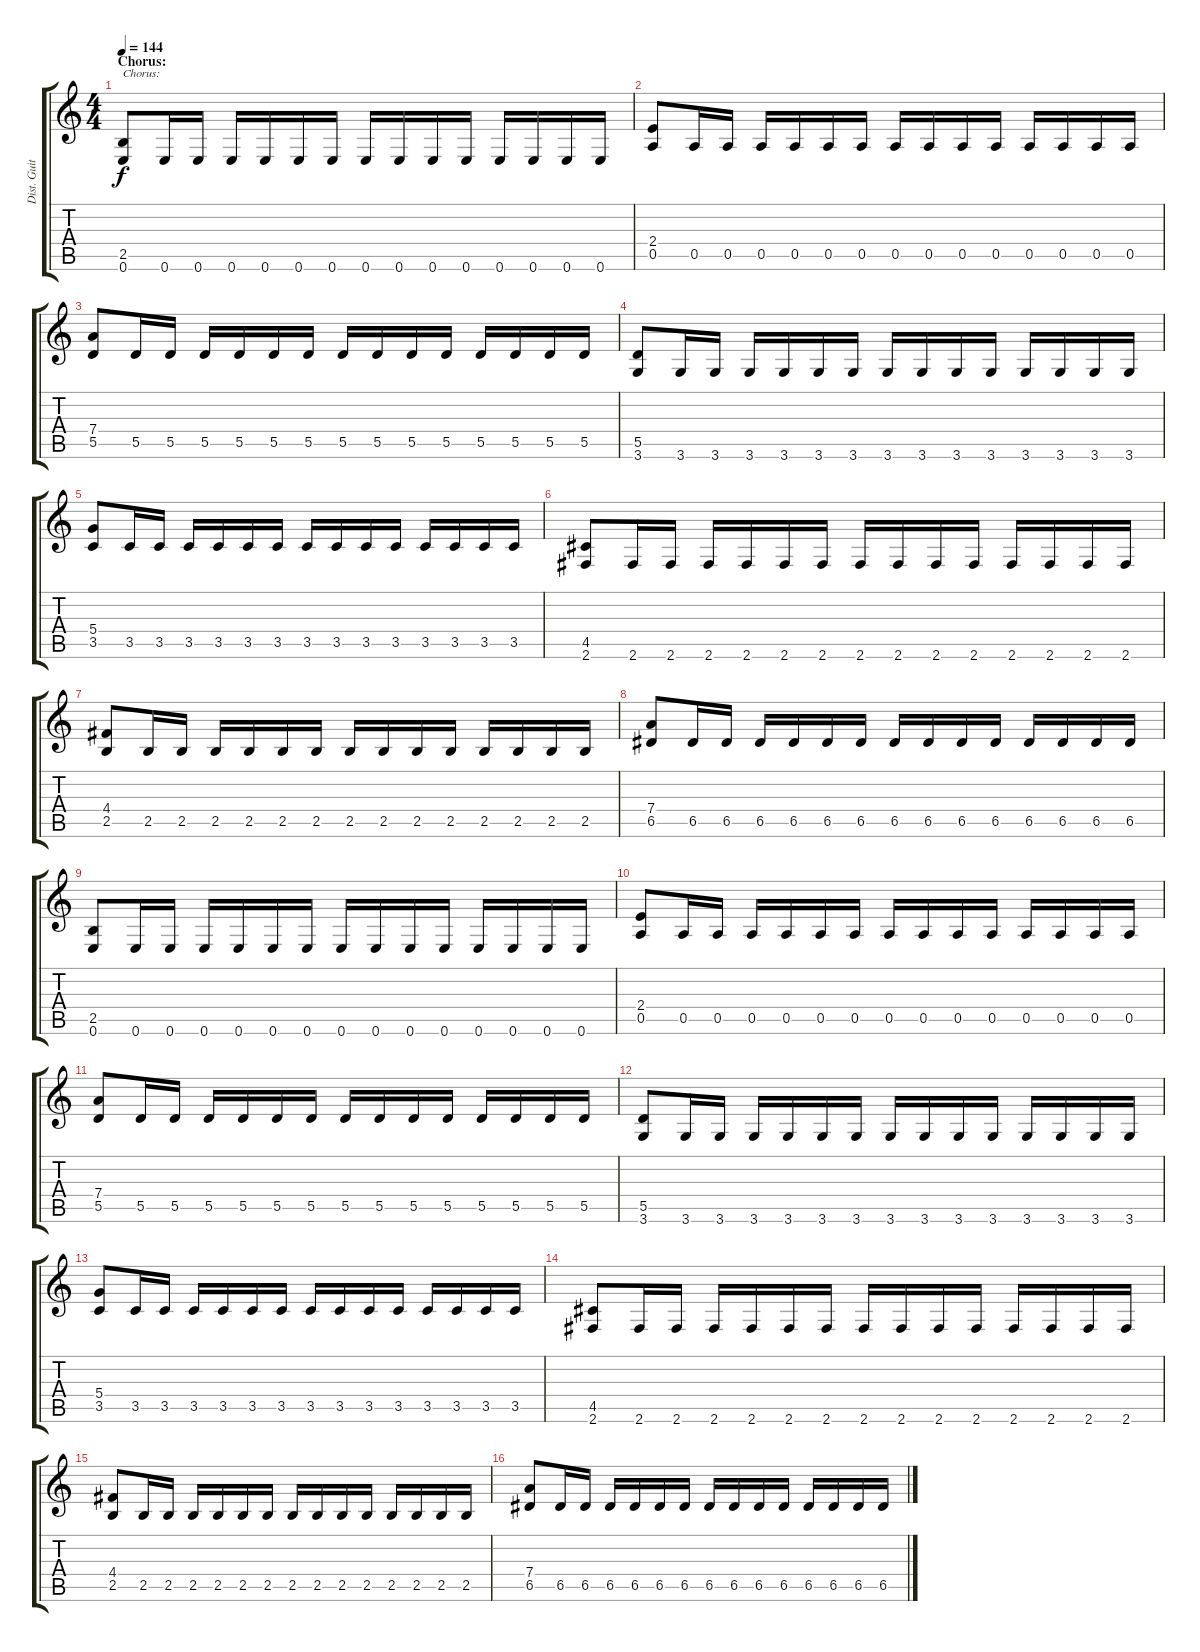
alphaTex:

\track ("Dist. Guitar 2" "Dist. Guit") {instrument distortionguitar}
\staff {score tabs}
\tuning (E4 B3 G3 D3 A2 E2) {hide}
\ts (4 4)
\section ("" "Chorus:")
\tempo 144
\clef g2
\ks c
(2.5 0.6).8{txt "Chorus:" dy f} 0.6.16 0.6.16 0.6.16 0.6.16 0.6.16 0.6.16 0.6.16 0.6.16 0.6.16 0.6.16 0.6.16 0.6.16 0.6.16 0.6.16 |
(2.4 0.5).8 0.5.16 0.5.16 0.5.16 0.5.16 0.5.16 0.5.16 0.5.16 0.5.16 0.5.16 0.5.16 0.5.16 0.5.16 0.5.16 0.5.16 |
(7.4 5.5).8 5.5.16 5.5.16 5.5.16 5.5.16 5.5.16 5.5.16 5.5.16 5.5.16 5.5.16 5.5.16 5.5.16 5.5.16 5.5.16 5.5.16 |
(5.5 3.6).8 3.6.16 3.6.16 3.6.16 3.6.16 3.6.16 3.6.16 3.6.16 3.6.16 3.6.16 3.6.16 3.6.16 3.6.16 3.6.16 3.6.16 |
(5.4 3.5).8 3.5.16 3.5.16 3.5.16 3.5.16 3.5.16 3.5.16 3.5.16 3.5.16 3.5.16 3.5.16 3.5.16 3.5.16 3.5.16 3.5.16 |
(4.5 2.6).8 2.6.16 2.6.16 2.6.16 2.6.16 2.6.16 2.6.16 2.6.16 2.6.16 2.6.16 2.6.16 2.6.16 2.6.16 2.6.16 2.6.16 |
(4.4 2.5).8 2.5.16 2.5.16 2.5.16 2.5.16 2.5.16 2.5.16 2.5.16 2.5.16 2.5.16 2.5.16 2.5.16 2.5.16 2.5.16 2.5.16 |
(7.4 6.5).8 6.5.16 6.5.16 6.5.16 6.5.16 6.5.16 6.5.16 6.5.16 6.5.16 6.5.16 6.5.16 6.5.16 6.5.16 6.5.16 6.5.16 |
(2.5 0.6).8 0.6.16 0.6.16 0.6.16 0.6.16 0.6.16 0.6.16 0.6.16 0.6.16 0.6.16 0.6.16 0.6.16 0.6.16 0.6.16 0.6.16 |
(2.4 0.5).8 0.5.16 0.5.16 0.5.16 0.5.16 0.5.16 0.5.16 0.5.16 0.5.16 0.5.16 0.5.16 0.5.16 0.5.16 0.5.16 0.5.16 |
(7.4 5.5).8 5.5.16 5.5.16 5.5.16 5.5.16 5.5.16 5.5.16 5.5.16 5.5.16 5.5.16 5.5.16 5.5.16 5.5.16 5.5.16 5.5.16 |
(5.5 3.6).8 3.6.16 3.6.16 3.6.16 3.6.16 3.6.16 3.6.16 3.6.16 3.6.16 3.6.16 3.6.16 3.6.16 3.6.16 3.6.16 3.6.16 |
(5.4 3.5).8 3.5.16 3.5.16 3.5.16 3.5.16 3.5.16 3.5.16 3.5.16 3.5.16 3.5.16 3.5.16 3.5.16 3.5.16 3.5.16 3.5.16 |
(4.5 2.6).8 2.6.16 2.6.16 2.6.16 2.6.16 2.6.16 2.6.16 2.6.16 2.6.16 2.6.16 2.6.16 2.6.16 2.6.16 2.6.16 2.6.16 |
(4.4 2.5).8 2.5.16 2.5.16 2.5.16 2.5.16 2.5.16 2.5.16 2.5.16 2.5.16 2.5.16 2.5.16 2.5.16 2.5.16 2.5.16 2.5.16 |
(7.4 6.5).8 6.5.16 6.5.16 6.5.16 6.5.16 6.5.16 6.5.16 6.5.16 6.5.16 6.5.16 6.5.16 6.5.16 6.5.16 6.5.16 6.5.16
